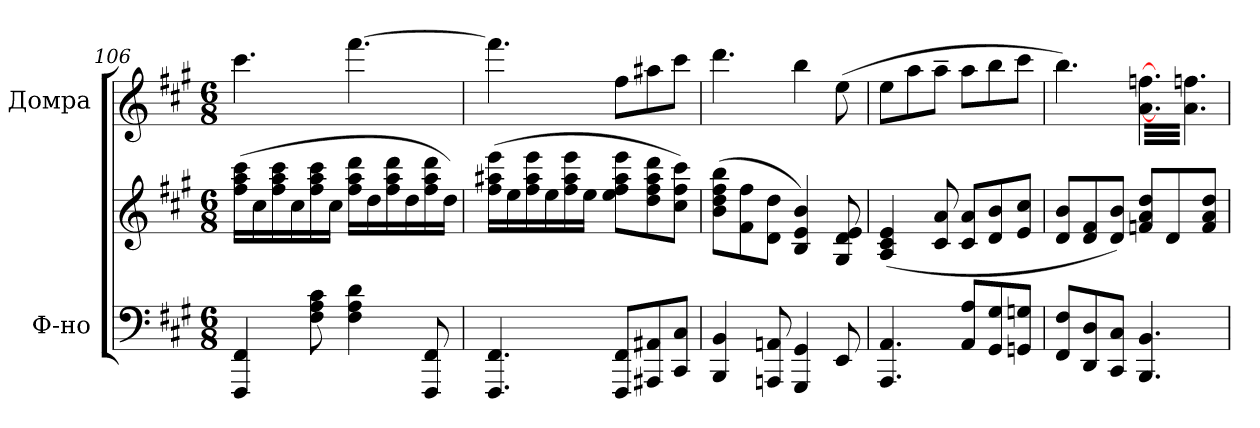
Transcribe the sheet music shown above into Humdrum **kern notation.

**kern	**kern	**kern
*part2	*part2	*part1
*staff3	*staff2	*staff1
*I"Ф-но	*	*I"Домра
*clefF4	*clefG2	*clefG2
*k[f#c#g#]	*k[f#c#g#]	*k[f#c#g#]
*A:	*A:	*A:
*M6/8	*M6/8	*M6/8
=106	=106	=106
4FFF#i/ 4FF#i	(16ff#i\ 16aai 16ccc#iLL	4.ccc#i\
.	16cc#i\	.
.	16ff#i\ 16aai 16ccc#i	.
.	16cc#i\	.
8F#i\ 8Ai 8c#i	16ff#i\ 16aai 16ccc#i	.
.	16cc#i\JJ	.
4F#i\ 4Ai 4di	16ff#i\ 16aai 16dddiLL	[>4.fff#i\
.	16ddi\	.
.	16ff#i\ 16aai 16dddi	.
.	16ddi\	.
8FFF#i/ 8FF#i	16ff#i\ 16aai 16dddi	.
.	16ddi\JJ)	.
!!LO:LB:g=z
=107	=107	=107
4.FFF#i/ 4.FF#i	(16ff#i\ 16aa#Xi 16eeeiLL	4.fff#i\]
.	16eei\	.
.	16ff#i\ 16aa#i 16eeei	.
.	16eei\	.
.	16ff#i\ 16aa#i 16eeei	.
.	16eei\JJ	.
8FFF#i/ 8FF#iL	8eei\ 8ff#i 8aa#i 8eeeiL	8ff#i\L
8AAA#Xi/ 8AA#Xi	8ddi\ 8ff#i 8aa#i 8dddi	8aa#Xi\
8CC#i/ 8C#iJ	8cc#i\ 8ff#i 8ccc#iJ)	8ccc#i\J
=108	=108	=108
4BBBi/ 4BBi	(8bi\ 8ddi 8ff#i 8bbiL	4.dddi\
.	8f#i\ 8ff#i	.
8AAAni/ 8AAni	8di\ 8ddiJ	.
4GGG#i/ 4GG#i	4Bi/ 4ei 4bi)	4bbi\
8EEi/	8G#i/ 8di 8ei	(8eei\
=109	=109	=109
4.AAAi/ 4.AAi	(4Ai/ 4c#i 4ei	8eei\L
.	.	8aai\
.	8c#i/ 8ai	8aa~i\J
8AAi/ 8AiL	8c#i/ 8aiL	8aai\L
8GG#i/ 8G#i	8di/ 8bi	8bbi\
8GGni/ 8GniJ	8ei/ 8cc#iJ	8ccc#i\J
=110	=110	=110
*^	*	*
8FF#i/ 8F#iL	4.ryy	8di/ 8biL	4.bbi\)
8DDi/ 8Di	.	8di/ 8f#i	.
8CC#i/ 8C#iJ	.	8di/ 8biJ)	.
*	*	*	*tremolo
4.ryy	4.BBBi/ 4.BBi	8fni/ 8ai 8ddiL	[<32ai\ [>32ffniLLL
.	.	.	32ai\ 32ffni
.	.	.	32ai\ 32ffni
.	.	.	32ai\ 32ffni
.	.	8di/	32ai\ 32ffni
.	.	.	32ai\ 32ffni
.	.	.	32ai\ 32ffni
.	.	.	32ai\ 32ffni
.	.	8fi/ 8ai 8ddiJ	32ai\ 32ffni
.	.	.	32ai\ 32ffni
.	.	.	32ai\ 32ffni
.	.	.	32ai\ 32ffniJJJ
*	*	*	*Xtremolo
*v	*v	*	*
=	=	=
*-	*-	*-
